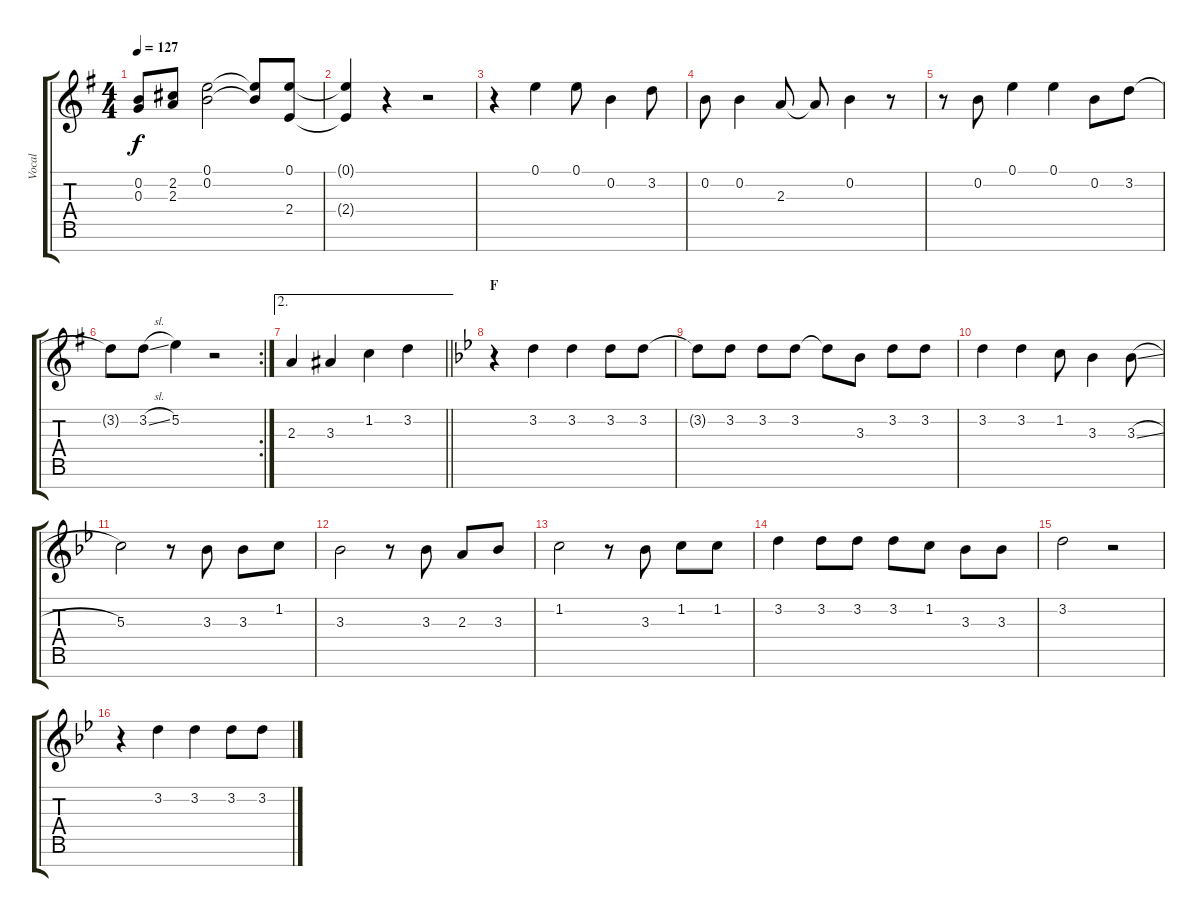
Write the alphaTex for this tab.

\track ("Vocal" "Vocal") {instrument flute}
\staff {score tabs}
\tuning (E5 B4 G4 D4 A3 E3 B2) {hide}
\ts (4 4)
\tempo 127
\clef g2
\ks g
(0.2 0.3).8{dy f} (2.2 2.3).8 (0.1 0.2).2 (0.1{t} 0.2{t}).8 (0.1 2.4).8 |
(0.1{t} 2.4{t}).4 r.4 r.2 |
r.4 0.1.4 0.1.8 0.2.4 3.2.8 |
0.2.8 0.2.4 2.3.8 2.3{t}.8 0.2.4 r.8 |
r.8 0.2.8 0.1.4 0.1.4 0.2.8 3.2.8 |
\rc 2
3.2{t}.8 3.2{sl}.8 5.2.4 r.2 |
\ae 2
\barLineRight lightlight
2.3.4 3.3.4 1.2.4 3.2.4 |
\section ("" "F")
\ks bb
r.4 3.2.4 3.2.4 3.2.8 3.2.8 |
3.2{t}.8 3.2.8 3.2.8 3.2.8 3.2{t}.8 3.3.8 3.2.8 3.2.8 |
3.2.4 3.2.4 1.2.8 3.3.4 3.3{sl}.8 |
5.3.2 r.8 3.3.8 3.3.8 1.2.8 |
3.3.2 r.8 3.3.8 2.3.8 3.3.8 |
1.2.2 r.8 3.3.8 1.2.8 1.2.8 |
3.2.4 3.2.8 3.2.8 3.2.8 1.2.8 3.3.8 3.3.8 |
3.2.2 r.2 |
r.4 3.2.4 3.2.4 3.2.8 3.2.8
